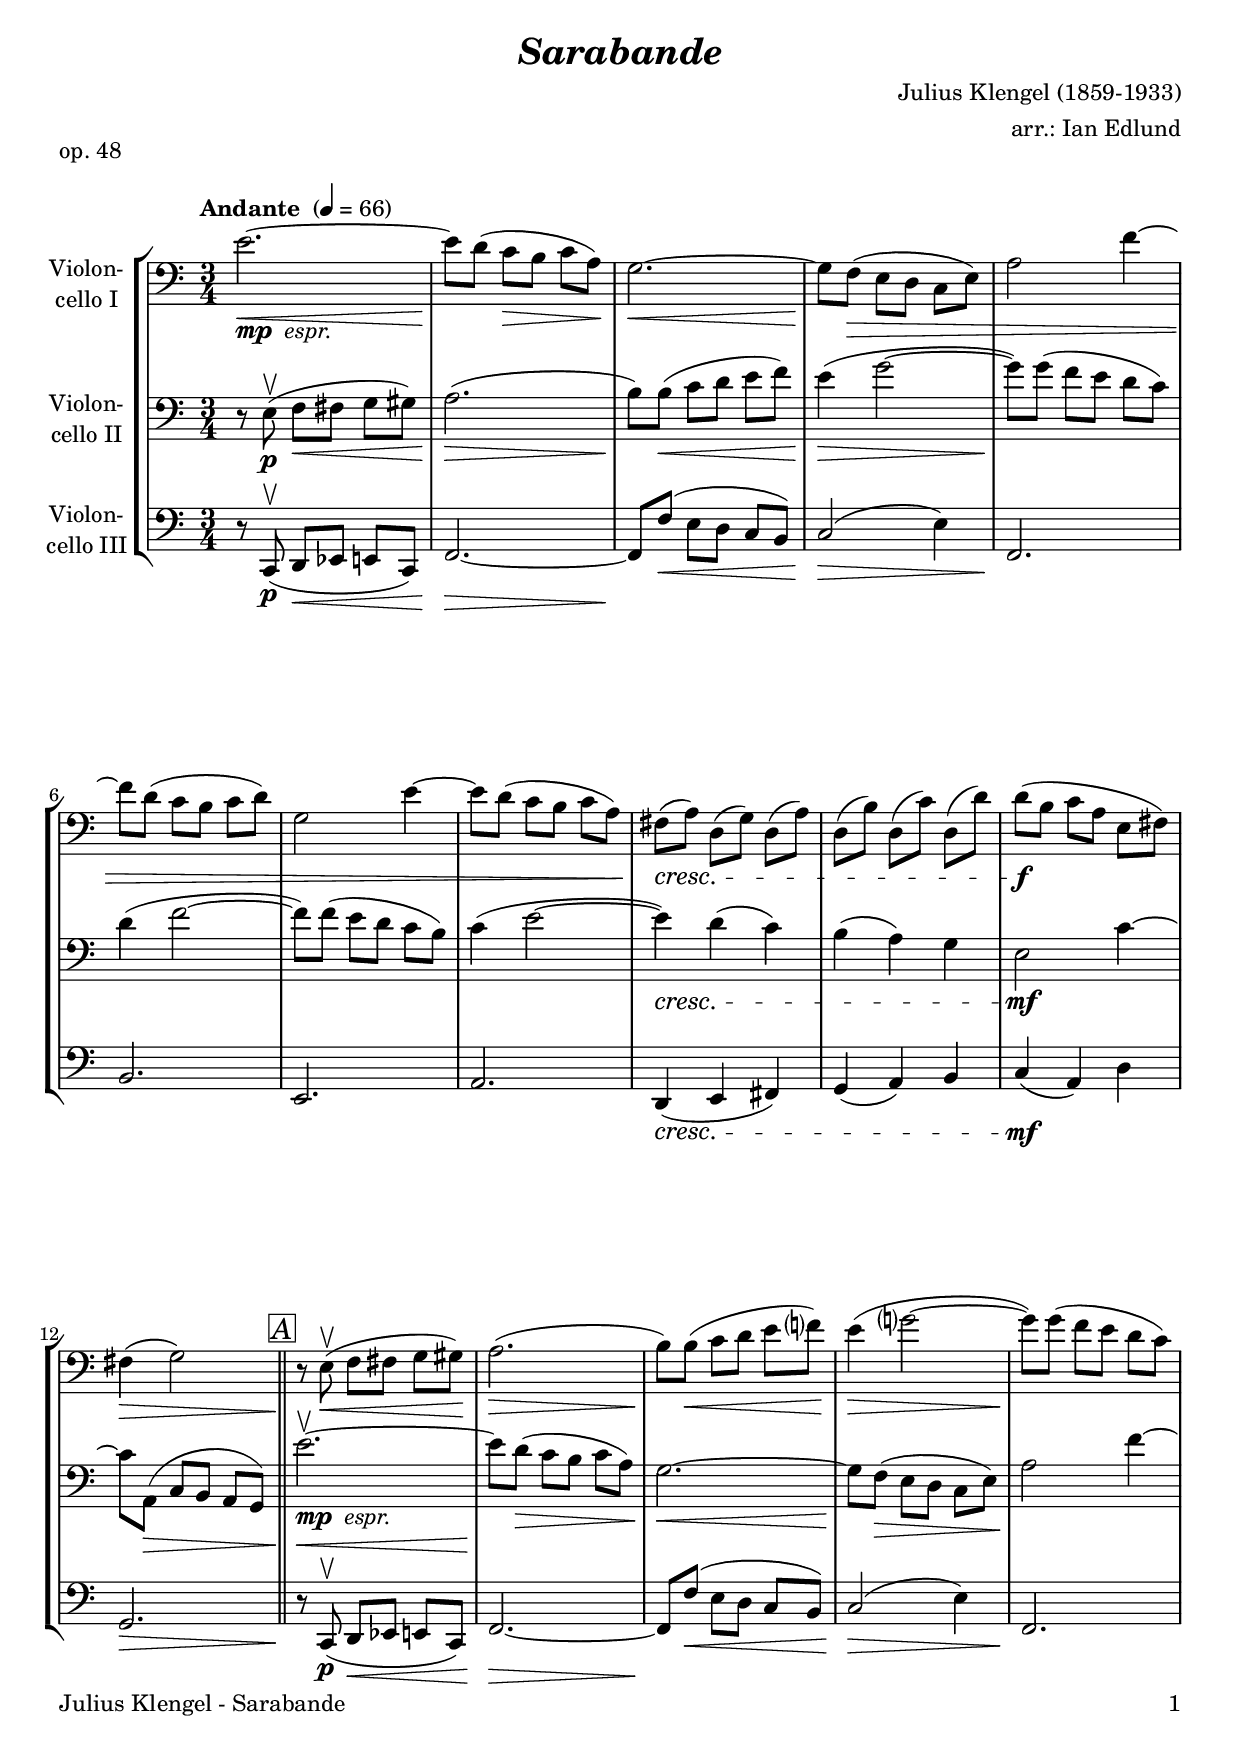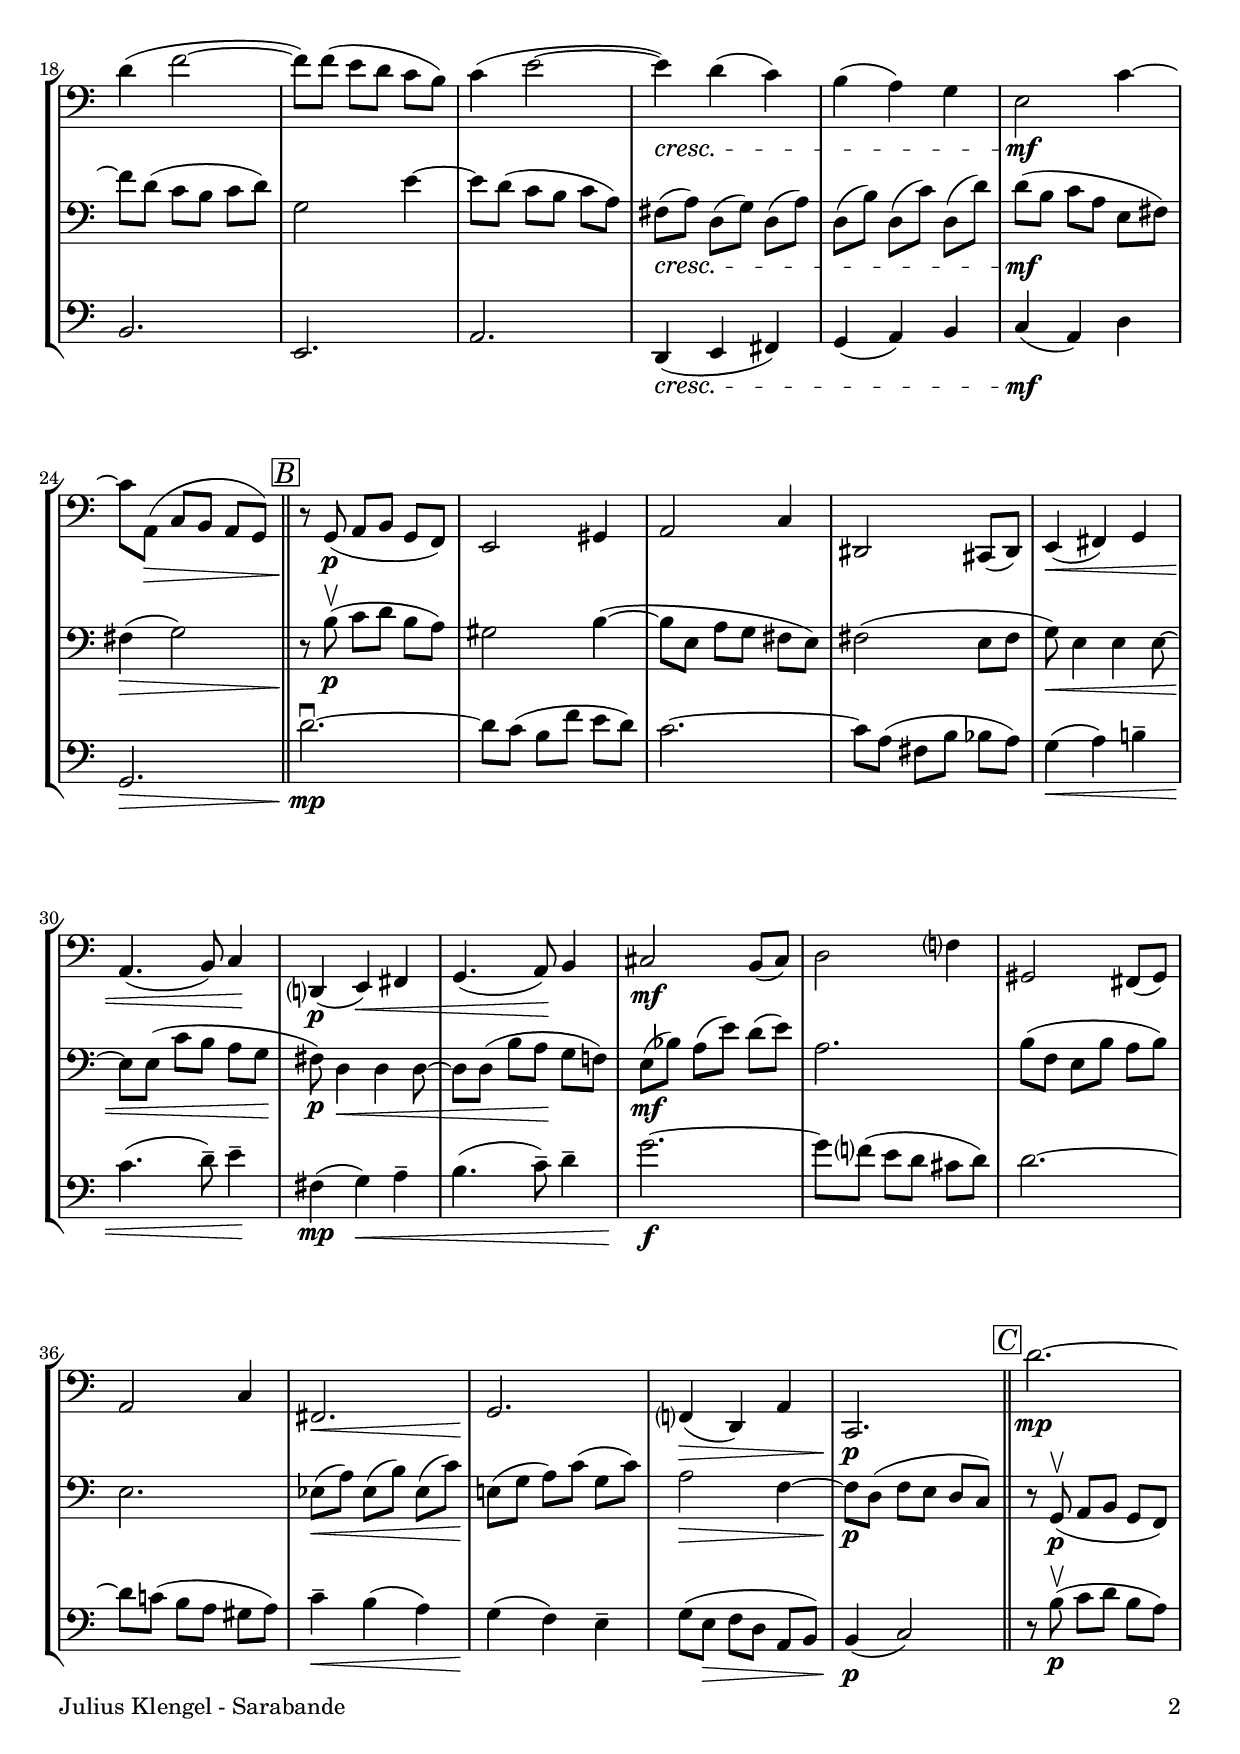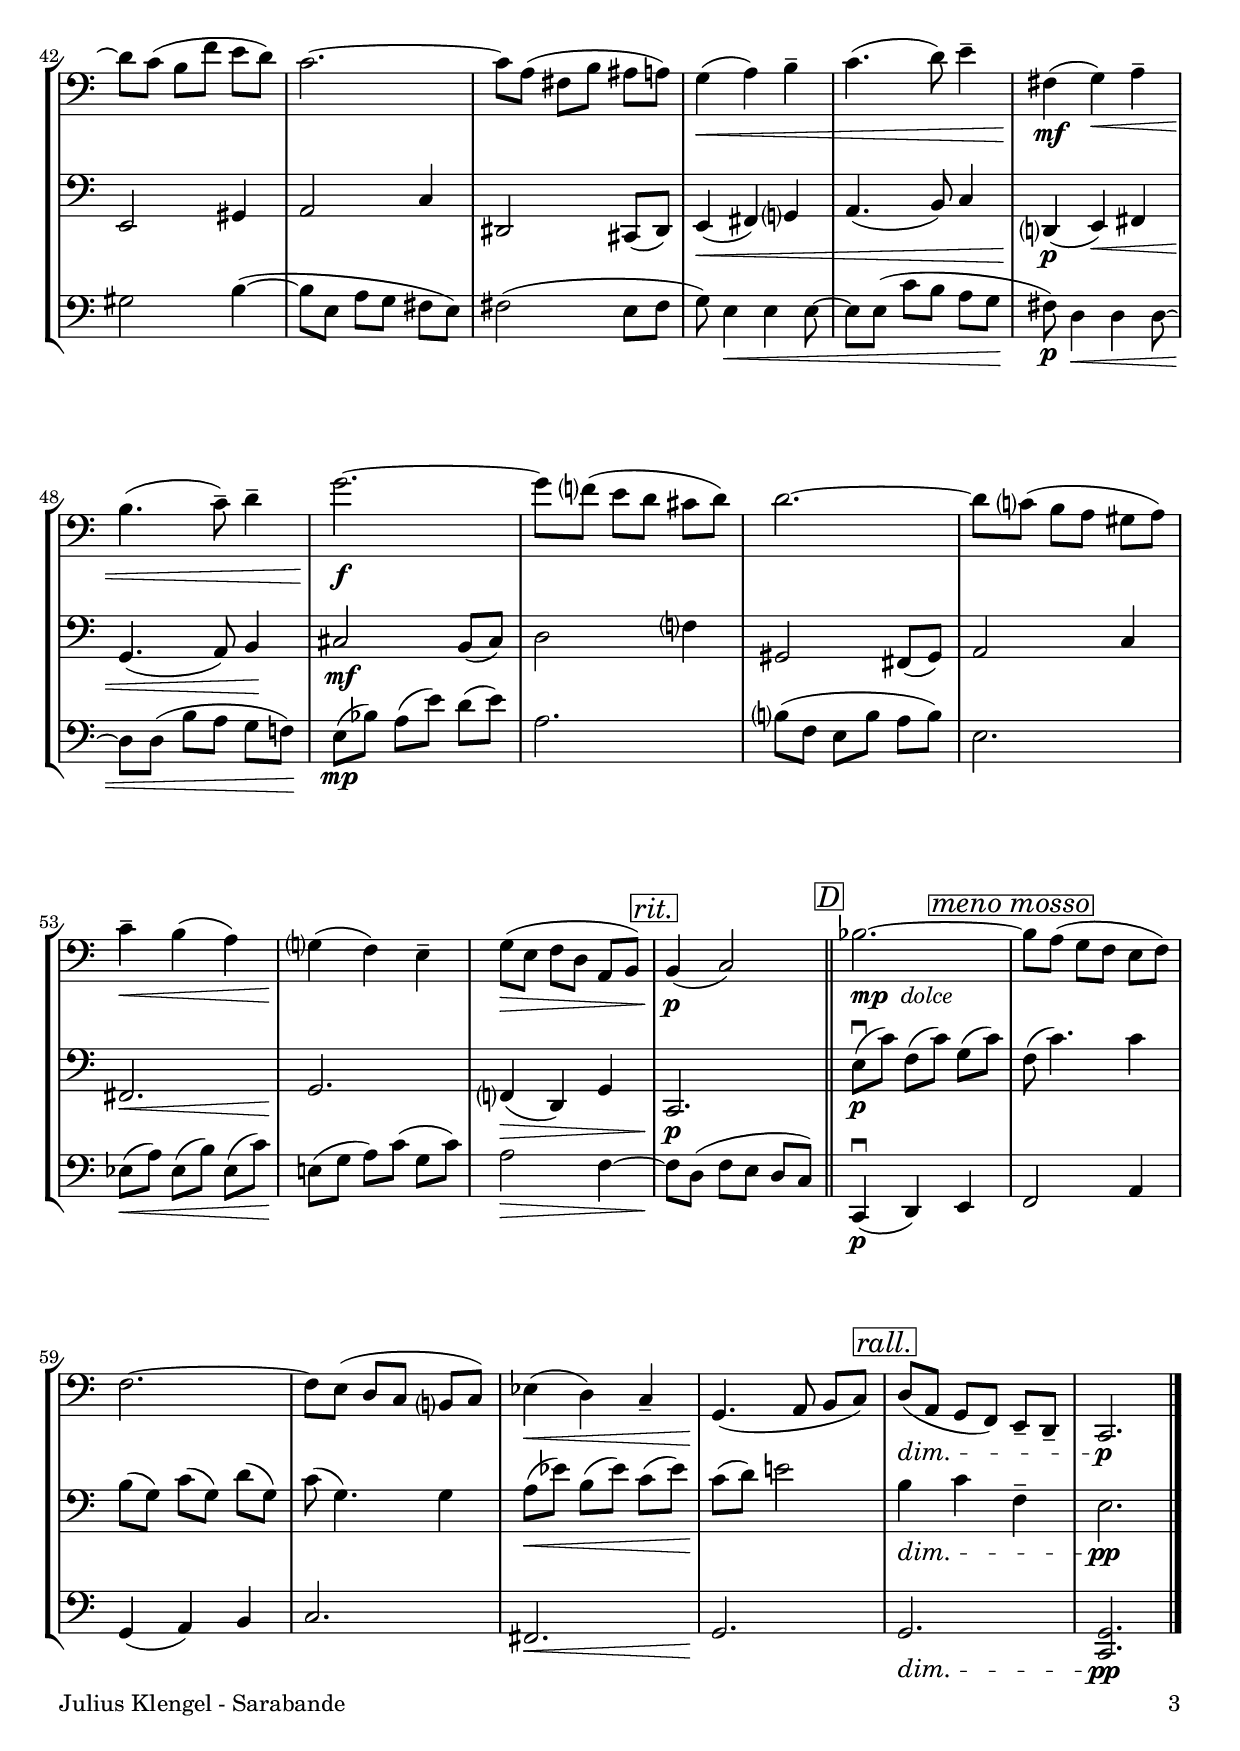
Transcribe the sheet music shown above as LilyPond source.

\version "2.18.2"
\include "deutsch.ly"
  
#(set-global-staff-size 20)

\header {
  title     = \markup \bold \italic "Sarabande"
  composer  = "Julius Klengel (1859-1933)"
  arranger  = "arr.: Ian Edlund"
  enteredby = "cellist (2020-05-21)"
  piece     = "op. 48"
}

voiceconsts = {
  \key c \major
  \time 3/4
  \clef "bass"
  \numericTimeSignature
  \compressFullBarRests
  % Set default beaming for all staves
  \set Timing.beamExceptions = #'()
  \set Timing.baseMoment     = #(ly:make-moment 1 4)
  \set Timing.beatStructure  = #'(1 1 1)
  \tempo "Andante " 4=66
}

micl = "clarinet"
mifl = "flute"
miob = "oboe"
mifh = "french horn"
misx = "tenor sax"
mist = "string ensemble 1"
miba = "cello"

boxa = { \bar "||" \mark \markup \box \italic "A" }
boxb = { \bar "||" \mark \markup \box \italic "B" }
boxc = { \bar "||" \mark \markup \box \italic "C" }
boxd = { \bar "||" \mark \markup \box \italic "D" }

arco = \markup \italic "arco"
mpdo = \markup { \dynamic mp \italic " dolce" }
mpes = \markup { \dynamic mp \italic " espr." }
memo = \mark \markup \box \italic "meno mosso"
pizz = \markup \italic "pizz."
rall = \mark \markup \box \italic "rall."
rit  = \mark \markup \box \italic "rit."

va = \relative c' {
  \voiceconsts

  e2.~_\mpes\<
  e8\! d( c\> h c a)\!
  g2.~\<
  g8\! f(\> e d c e)
  a2 f'4~
  f8 d( c h c d)

  g,2 e'4~
  e8 d( c h c a)
  fis(\cresc a) d,( g) d( a')
  d,( h') d,( c') d,( d')
  d(\f h c a e fis)
  fis4(\> g2) \boxa

  r8\! e(\upbow\< f fis g gis)\!
  a2.(\>
  h8)\! h(\< c d e f?)\!
  e4(\> g?2~
  g8)\! g( f e d c)
  d4( f2~

  f8) f( e d c h)
  c4( e2~
  e4)\cresc d( c)
  h( a) g
  e2\mf c'4~
  c8 a,(\> c h a g) \boxb

  r\! g(\p a h g f)
  e2 gis4
  a2 c4
  dis,2 cis8( dis)
  e4(\< fis) g
  a4.( h8) c4\!
  d,?(\p e)\< fis

  g4.( a8)\! h4
  cis2\mf h8( cis)
  d2 f?4
  gis,2 fis8( gis)
  a2 c4
  fis,2.\<
  g\!
  f?4(\> d) a'
  c,2.\!\p \boxc

  d''~\mp
  d8 c( h f' e d)
  c2.~
  c8 a( fis h ais a)
  g4(\< a) h--
  c4.( d8) e4--
  fis,(\mf g)\< a--
  h4.( c8)-- d4--

  g2.~\!\f
  g8 f?( e d cis d)
  d2.~
  d8 c?( h a gis a)
  c4--\< h( a)
  g?(\! f) e--
  g8(\> e f d a h) \rit

  h4(\!\p c2) \boxd
  b'2.~_\mpdo \memo
  b8 a( g f e f)
  f2.~
  f8 e( d c h? c)

  es4(\< d) c--
  g4.(\! a8 h c) \rall
  d(\dim a g f) e-- d--
  c2.\p \bar "|."
}

vb = \relative c {
  \voiceconsts

  r8 e(\upbow\p f\< fis g gis)
  a2.(\!\>
  h8)\! h(\< c d e f)
  e4(\!\> g2~
  g8)\! g( f e d c)
  d4( f2~

  f8) f( e d c h)
  c4( e2~
  e4)\cresc d( c)
  h( a) g
  e2\mf c'4~
  c8 a,(\> c h a g) \boxa

  e''2.~\upbow\!_\mpes\<
  e8\! d(\> c h c a)
  g2.~\!\<
  g8\! f(\> e d c e)
  a2\! f'4~
  f8 d( c h c d)
  g,2 e'4~

  e8 d( c h c a)
  fis(\cresc a) d,( g) d( a')
  d,( h') d,( c') d,( d')
  d(\mf h c a e fis)
  fis4(\> g2) \boxb

  r8\! h(\upbow\p c d h a)
  gis2 h4(~
  h8 e, a g fis e)
  fis2( e8 fis
  g)\< e4 e e8~
  e e( c' h a g\!
  fis)\p d4\< d d8~

  d d( h' a\! g f!)
  e(\mf b') a( e') d( e)
  a,2.
  h8( f e h' a h)
  e,2.
  es8(\< a) es( h') es,( c')
  e,!(\! g a) c( g c)

  a2\> f4~
  f8\!\p d( f e d c) \boxc
  r g(\upbow\p a h g f)
  e2 gis4
  a2 c4
  dis,2 cis8( dis)
  e4(\< fis) g?
  a4.( h8) c4

  d,?(\p e)\< fis
  g4.( a8) h4\!
  cis2\mf h8( cis)
  d2 f?4
  gis,2 fis8( gis)
  a2 c4
  fis,2.\<
  g\!
  f?4(\> d) g \rit

  c,2.\!\p \boxd
  e'8(\downbow\p c') f,( c') g( c) \memo
  f,( c'4.) c4
  h8( g) c( g) d'( g,)

  c( g4.) g4
  a8(\< es') h( es) c( es)
  c(\! d) e!2 \rall
  h4\dim c f,--
  e2.\pp \bar "|."
}

vc = \relative c, {
  \voiceconsts

  r8 c(\upbow\p d\< es e c)
  f2.~\!\>
  f8\! f'(\< e d c h)
  c2(\!\> e4)
  f,2.\!
  h
  e,
  a
  d,4(\cresc e fis)

  g( a) h
  c(\mf a) d
  g,2.\> \boxa
  r8\! c,(\upbow\p d\< es e c)
  f2.~\!\>
  f8\! f'(\< e d c h)
  c2(\!\> e4)

  f,2.\!
  h
  e,
  a
  d,4(\cresc e fis)
  g( a) h
  c(\mf a) d
  g,2.\> \boxb

  d''~\downbow\mp
  d8 c( h f' e d)
  c2.~
  c8 a( fis h b a)
  g4(\< a) h!--
  c4.( d8)-- e4--\!
  fis,(\mp g)\< a--
  h4.( c8)-- d4--

  g2.~\f
  g8 f?( e d cis d)
  d2.~
  d8 c!( h a gis a)
  c4--\< h( a)
  g(\! f) e--
  g8( e\> f d a h)
  h4(\!\p c2) \boxc

  r8 h'(\upbow\p c d h a)
  gis2 h4(~
  h8 e, a g fis e)
  fis2( e8 fis
  g) e4\< e e8~
  e e( c' h a g\!
  fis)\p d4\< d d8~

  d d( h' a g f!)\!
  e(\mp b') a( e') d( e)
  a,2.
  h?8( f e h' a h)
  e,2.
  es8(\< a) es( h') es,( c')
  e,!(\! g a) c( g c)

  a2\> f4~ \rit
  f8\! d( f e d c) \boxd
  c,4(\downbow\p d) e \memo
  f2 a4

  g( a) h
  c2.
  fis,\<
  g\! \rall
  g\dim
  <c, g'>\pp \bar "|."
}


music = \new StaffGroup <<
      \new Staff {
	\set Staff.midiInstrument = \miba
	\set Staff.instrumentName = \markup \center-column { "Violon-" "cello I" }
	\transpose a a { \va }
      }

      \new Staff {
	\set Staff.midiInstrument = \miba
	\set Staff.instrumentName = \markup \center-column { "Violon-" "cello II" }
	\transpose a a { \vb }
      }

      \new Staff {
	\set Staff.midiInstrument = \miba
	\set Staff.instrumentName = \markup \center-column { "Violon-" "cello III" }
	\transpose a a { \vc }
      }
>>

\book {
   \paper {
    print-page-number = ##t
    print-first-page-number = ##t
    ragged-last-bottom = ##f
    oddHeaderMarkup = \markup \null
    evenHeaderMarkup = \markup \null
    oddFooterMarkup = \markup {
      \fill-line {
        \on-the-fly #print-page-number-check-first
        "Julius Klengel - Sarabande" \fromproperty #'page:page-number-string
      }
    }
    evenFooterMarkup = \oddFooterMarkup
  } \score {
    \music
    \layout {}
  }

  \score {
    \unfoldRepeats \music

    \midi {
      \context {
        \Score
      }
    }
  }
}